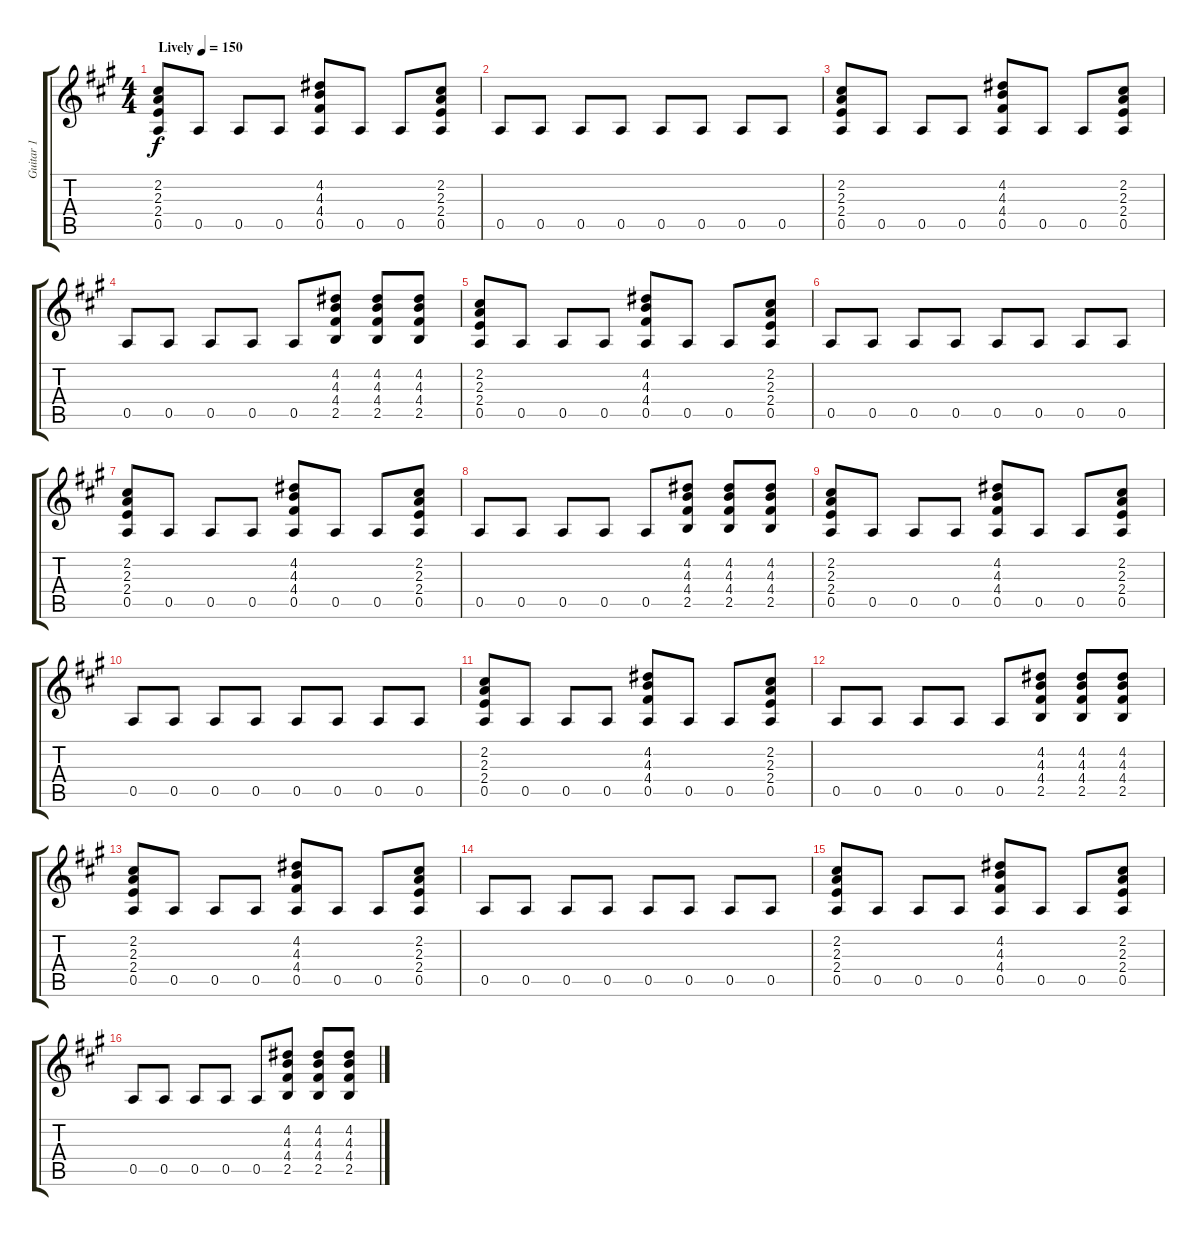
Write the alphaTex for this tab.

\track ("Guitar 1" "Guitar 1") {instrument overdrivenguitar}
\staff {score tabs}
\tuning (E4 B3 G3 D3 A2 E2) {hide}
\ts (4 4)
\tempo (150 "Lively")
\clef g2
\ks a
(2.2 2.3 2.4 0.5).8{dy f instrument overdrivenguitar} 0.5.8 0.5.8 0.5.8 (4.2 4.3 4.4 0.5).8 0.5.8 0.5.8 (2.2 2.3 2.4 0.5).8 |
0.5.8 0.5.8 0.5.8 0.5.8 0.5.8 0.5.8 0.5.8 0.5.8 |
(2.2 2.3 2.4 0.5).8 0.5.8 0.5.8 0.5.8 (4.2 4.3 4.4 0.5).8 0.5.8 0.5.8 (2.2 2.3 2.4 0.5).8 |
0.5.8 0.5.8 0.5.8 0.5.8 0.5.8 (4.2 4.3 4.4 2.5).8 (4.2 4.3 4.4 2.5).8 (4.2 4.3 4.4 2.5).8 |
(2.2 2.3 2.4 0.5).8 0.5.8 0.5.8 0.5.8 (4.2 4.3 4.4 0.5).8 0.5.8 0.5.8 (2.2 2.3 2.4 0.5).8 |
0.5.8 0.5.8 0.5.8 0.5.8 0.5.8 0.5.8 0.5.8 0.5.8 |
(2.2 2.3 2.4 0.5).8 0.5.8 0.5.8 0.5.8 (4.2 4.3 4.4 0.5).8 0.5.8 0.5.8 (2.2 2.3 2.4 0.5).8 |
0.5.8 0.5.8 0.5.8 0.5.8 0.5.8 (4.2 4.3 4.4 2.5).8 (4.2 4.3 4.4 2.5).8 (4.2 4.3 4.4 2.5).8 |
(2.2 2.3 2.4 0.5).8 0.5.8 0.5.8 0.5.8 (4.2 4.3 4.4 0.5).8 0.5.8 0.5.8 (2.2 2.3 2.4 0.5).8 |
0.5.8 0.5.8 0.5.8 0.5.8 0.5.8 0.5.8 0.5.8 0.5.8 |
(2.2 2.3 2.4 0.5).8 0.5.8 0.5.8 0.5.8 (4.2 4.3 4.4 0.5).8 0.5.8 0.5.8 (2.2 2.3 2.4 0.5).8 |
0.5.8 0.5.8 0.5.8 0.5.8 0.5.8 (4.2 4.3 4.4 2.5).8 (4.2 4.3 4.4 2.5).8 (4.2 4.3 4.4 2.5).8 |
(2.2 2.3 2.4 0.5).8 0.5.8 0.5.8 0.5.8 (4.2 4.3 4.4 0.5).8 0.5.8 0.5.8 (2.2 2.3 2.4 0.5).8 |
0.5.8 0.5.8 0.5.8 0.5.8 0.5.8 0.5.8 0.5.8 0.5.8 |
(2.2 2.3 2.4 0.5).8 0.5.8 0.5.8 0.5.8 (4.2 4.3 4.4 0.5).8 0.5.8 0.5.8 (2.2 2.3 2.4 0.5).8 |
0.5.8 0.5.8 0.5.8 0.5.8 0.5.8 (4.2 4.3 4.4 2.5).8 (4.2 4.3 4.4 2.5).8 (4.2 4.3 4.4 2.5).8
